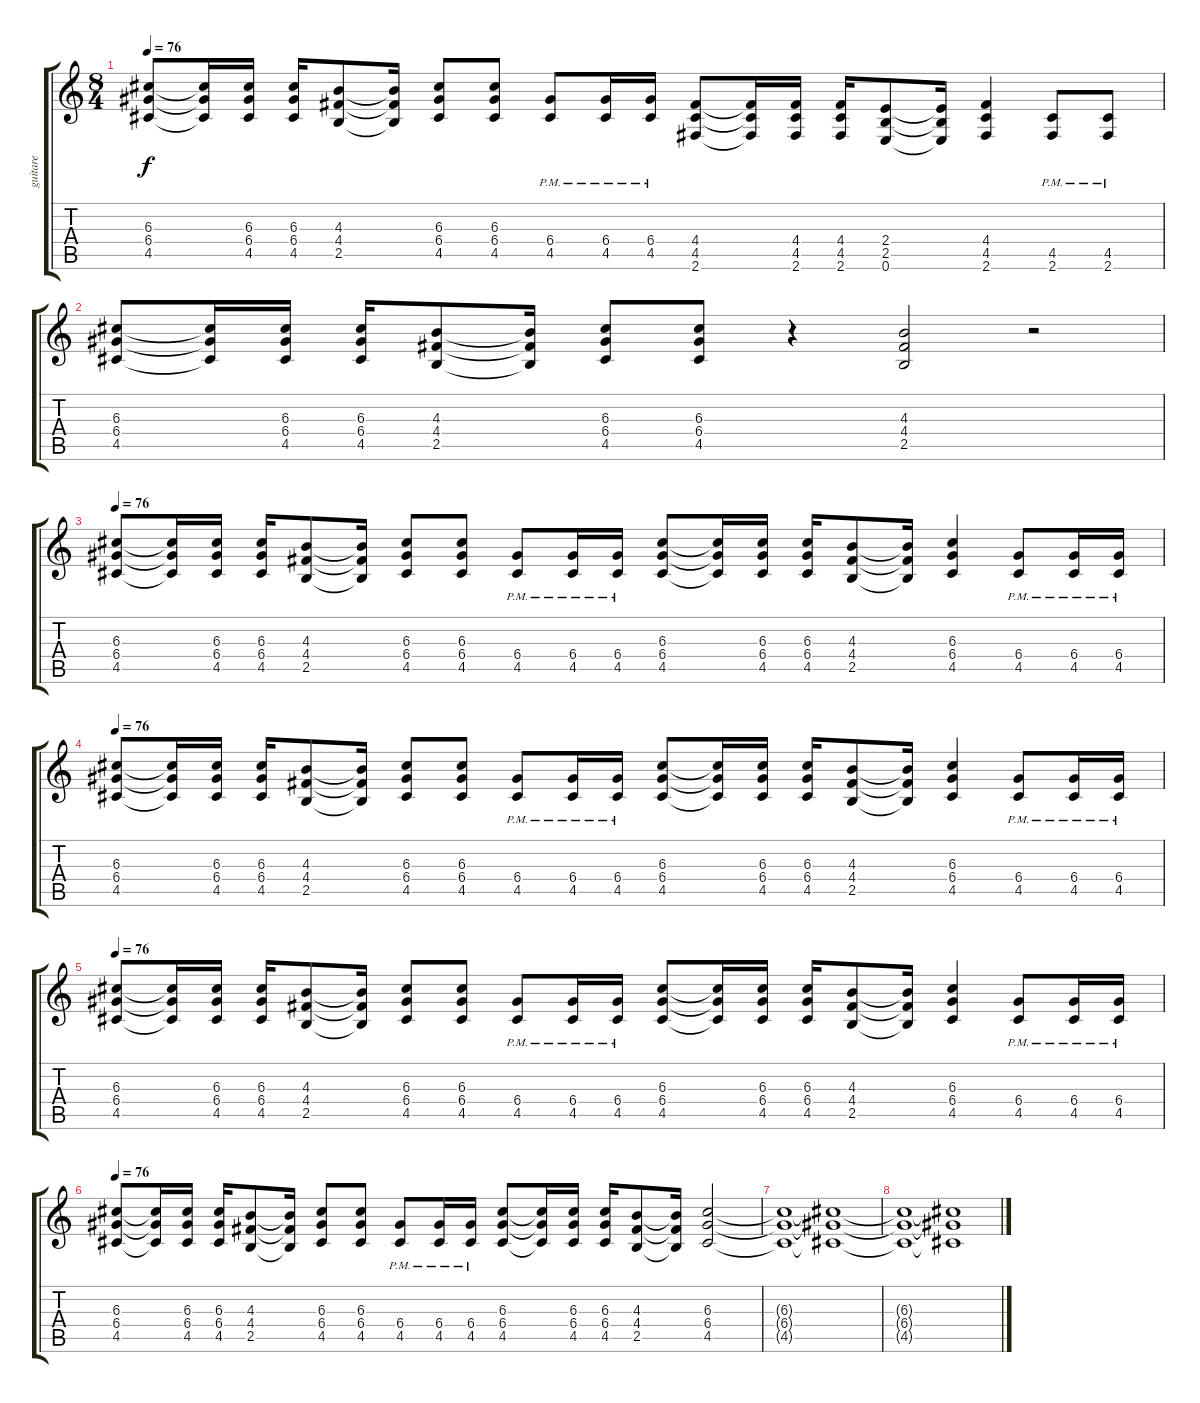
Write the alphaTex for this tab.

\track ("guitare" "guitare") {instrument distortionguitar}
\staff {score tabs}
\tuning (E4 B3 G3 D3 A2 E2) {hide}
\ts (8 4)
\tempo 76
\clef g2
\ks c
(6.3 6.4 4.5).8{dy f} (6.3{t} 6.4{t} 4.5{t}).16 (6.3 6.4 4.5).16 (6.3 6.4 4.5).16 (4.3 4.4 2.5).8 (4.3{t} 4.4{t} 2.5{t}).16 (6.3 6.4 4.5).8 (6.3 6.4 4.5).8 (6.4{pm} 4.5{pm}).8 (6.4{pm} 4.5{pm}).16 (6.4{pm} 4.5{pm}).16 (4.4 4.5 2.6).8 (4.4{t} 4.5{t} 2.6{t}).16 (4.4 4.5 2.6).16 (4.4 4.5 2.6).16 (2.4 2.5 0.6).8 (2.4{t} 2.5{t} 0.6{t}).16 (4.4 4.5 2.6).4 (4.5{pm} 2.6{pm}).8 (4.5{pm} 2.6{pm}).8 |
(6.3 6.4 4.5).8 (6.3{t} 6.4{t} 4.5{t}).16 (6.3 6.4 4.5).16 (6.3 6.4 4.5).16 (4.3 4.4 2.5).8 (4.3{t} 4.4{t} 2.5{t}).16 (6.3 6.4 4.5).8 (6.3 6.4 4.5).8 r.4 (4.3 4.4 2.5).2 r.2 |
\tempo 76
(6.3 6.4 4.5).8 (6.3{t} 6.4{t} 4.5{t}).16 (6.3 6.4 4.5).16 (6.3 6.4 4.5).16 (4.3 4.4 2.5).8 (4.3{t} 4.4{t} 2.5{t}).16 (6.3 6.4 4.5).8 (6.3 6.4 4.5).8 (6.4{pm} 4.5{pm}).8 (6.4{pm} 4.5{pm}).16 (6.4{pm} 4.5{pm}).16 (6.3 6.4 4.5).8 (6.3{t} 6.4{t} 4.5{t}).16 (6.3 6.4 4.5).16 (6.3 6.4 4.5).16 (4.3 4.4 2.5).8 (4.3{t} 4.4{t} 2.5{t}).16 (6.3 6.4 4.5).4 (6.4{pm} 4.5{pm}).8 (6.4{pm} 4.5{pm}).16 (6.4{pm} 4.5{pm}).16 |
\tempo 76
(6.3 6.4 4.5).8 (6.3{t} 6.4{t} 4.5{t}).16 (6.3 6.4 4.5).16 (6.3 6.4 4.5).16 (4.3 4.4 2.5).8 (4.3{t} 4.4{t} 2.5{t}).16 (6.3 6.4 4.5).8 (6.3 6.4 4.5).8 (6.4{pm} 4.5{pm}).8 (6.4{pm} 4.5{pm}).16 (6.4{pm} 4.5{pm}).16 (6.3 6.4 4.5).8 (6.3{t} 6.4{t} 4.5{t}).16 (6.3 6.4 4.5).16 (6.3 6.4 4.5).16 (4.3 4.4 2.5).8 (4.3{t} 4.4{t} 2.5{t}).16 (6.3 6.4 4.5).4 (6.4{pm} 4.5{pm}).8 (6.4{pm} 4.5{pm}).16 (6.4{pm} 4.5{pm}).16 |
\tempo 76
(6.3 6.4 4.5).8 (6.3{t} 6.4{t} 4.5{t}).16 (6.3 6.4 4.5).16 (6.3 6.4 4.5).16 (4.3 4.4 2.5).8 (4.3{t} 4.4{t} 2.5{t}).16 (6.3 6.4 4.5).8 (6.3 6.4 4.5).8 (6.4{pm} 4.5{pm}).8 (6.4{pm} 4.5{pm}).16 (6.4{pm} 4.5{pm}).16 (6.3 6.4 4.5).8 (6.3{t} 6.4{t} 4.5{t}).16 (6.3 6.4 4.5).16 (6.3 6.4 4.5).16 (4.3 4.4 2.5).8 (4.3{t} 4.4{t} 2.5{t}).16 (6.3 6.4 4.5).4 (6.4{pm} 4.5{pm}).8 (6.4{pm} 4.5{pm}).16 (6.4{pm} 4.5{pm}).16 |
\tempo 76
(6.3 6.4 4.5).8 (6.3{t} 6.4{t} 4.5{t}).16 (6.3 6.4 4.5).16 (6.3 6.4 4.5).16 (4.3 4.4 2.5).8 (4.3{t} 4.4{t} 2.5{t}).16 (6.3 6.4 4.5).8 (6.3 6.4 4.5).8 (6.4{pm} 4.5{pm}).8 (6.4{pm} 4.5{pm}).16 (6.4{pm} 4.5{pm}).16 (6.3 6.4 4.5).8 (6.3{t} 6.4{t} 4.5{t}).16 (6.3 6.4 4.5).16 (6.3 6.4 4.5).16 (4.3 4.4 2.5).8 (4.3{t} 4.4{t} 2.5{t}).16 (6.3 6.4 4.5).2 |
(6.3{t} 6.4{t} 4.5{t}).1 (6.3{t} 6.4{t} 4.5{t}).1{volume 11} |
(6.3{t} 6.4{t} 4.5{t}).1{volume 10} (6.3{t} 6.4{t} 4.5{t}).1
